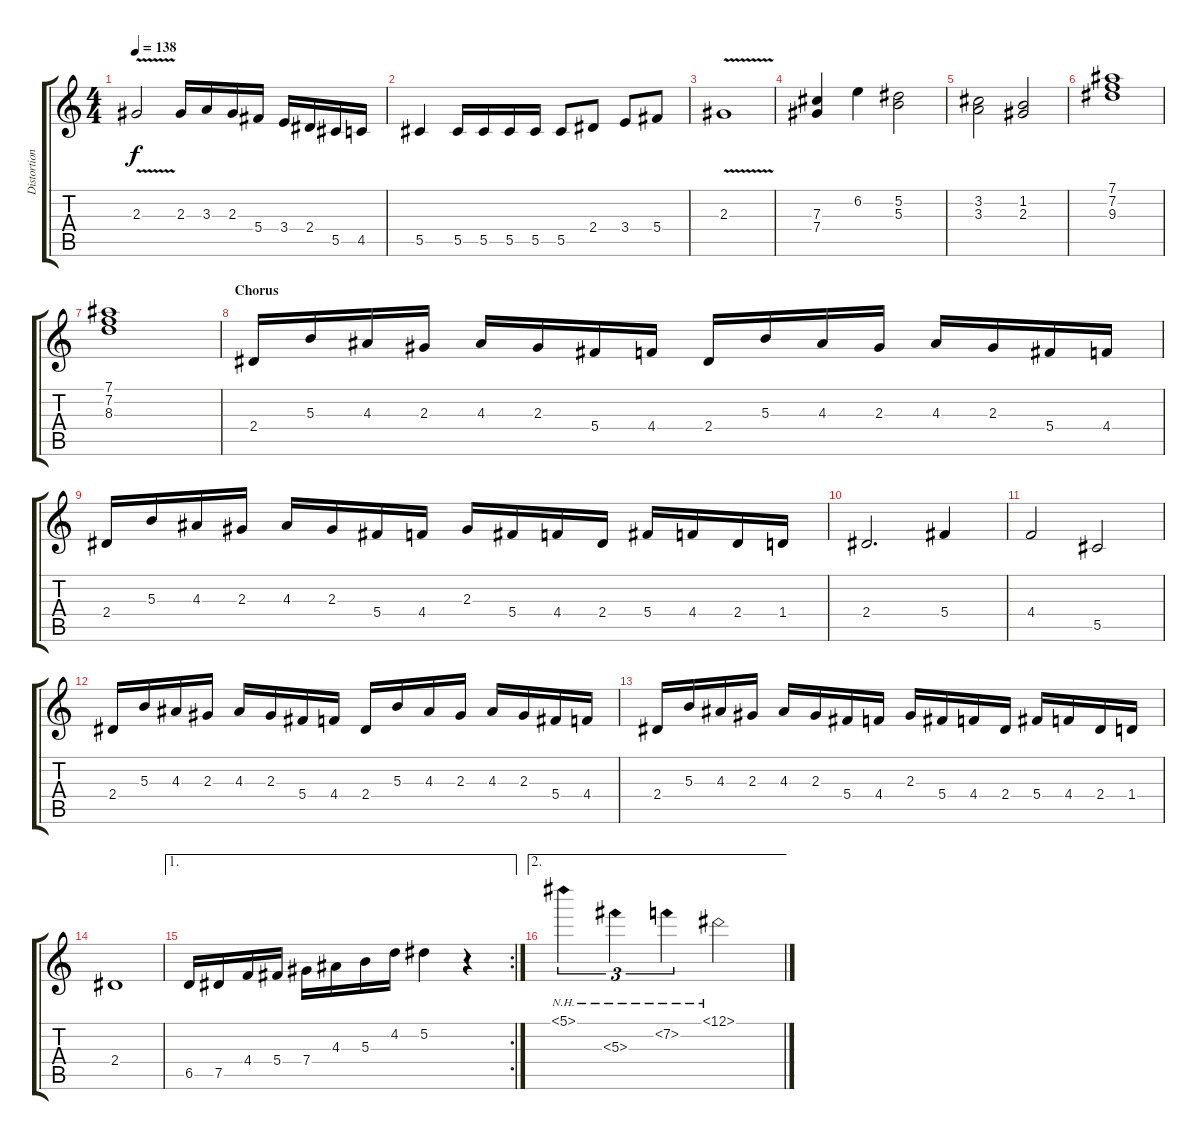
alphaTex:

\track ("Distortion guitar 2" "Distortion") {instrument distortionguitar}
\staff {score tabs}
\tuning (Eb4 Bb3 Gb3 Db3 Ab2 Eb2) {hide}
\ts (4 4)
\tempo 138
\clef g2
\ks c
2.3{v}.2{dy f} 2.3.16 3.3.16 2.3.16 5.4.16 3.4.16 2.4.16 5.5.16 4.5.16 |
5.5.4 5.5.16 5.5.16 5.5.16 5.5.16 5.5.8 2.4.8 3.4.8 5.4.8 |
2.3{v}.1 |
(7.3 7.4).4 6.2.4 (5.2 5.3).2 |
(3.2 3.3).2 (1.2 2.3).2 |
(7.1 7.2 9.3).1 |
(7.1 7.2 8.3).1 |
\section ("" "Chorus")
2.4.16 5.3.16 4.3.16 2.3.16 4.3.16 2.3.16 5.4.16 4.4.16 2.4.16 5.3.16 4.3.16 2.3.16 4.3.16 2.3.16 5.4.16 4.4.16 |
2.4.16 5.3.16 4.3.16 2.3.16 4.3.16 2.3.16 5.4.16 4.4.16 2.3.16 5.4.16 4.4.16 2.4.16 5.4.16 4.4.16 2.4.16 1.4.16 |
2.4.2{d} 5.4.4 |
4.4.2 5.5.2 |
2.4.16 5.3.16 4.3.16 2.3.16 4.3.16 2.3.16 5.4.16 4.4.16 2.4.16 5.3.16 4.3.16 2.3.16 4.3.16 2.3.16 5.4.16 4.4.16 |
2.4.16 5.3.16 4.3.16 2.3.16 4.3.16 2.3.16 5.4.16 4.4.16 2.3.16 5.4.16 4.4.16 2.4.16 5.4.16 4.4.16 2.4.16 1.4.16 |
2.4.1 |
\ae 1
\rc 2
6.5.16 7.5.16 4.4.16 5.4.16 7.4.16 4.3.16 5.3.16 4.2.16 5.2.4 r.4 |
\ae 2
5.1{nh}.4{tu (3 2)} 5.3{nh}.4{tu (3 2)} 7.2{nh}.4{tu (3 2)} 12.1{nh}.2
